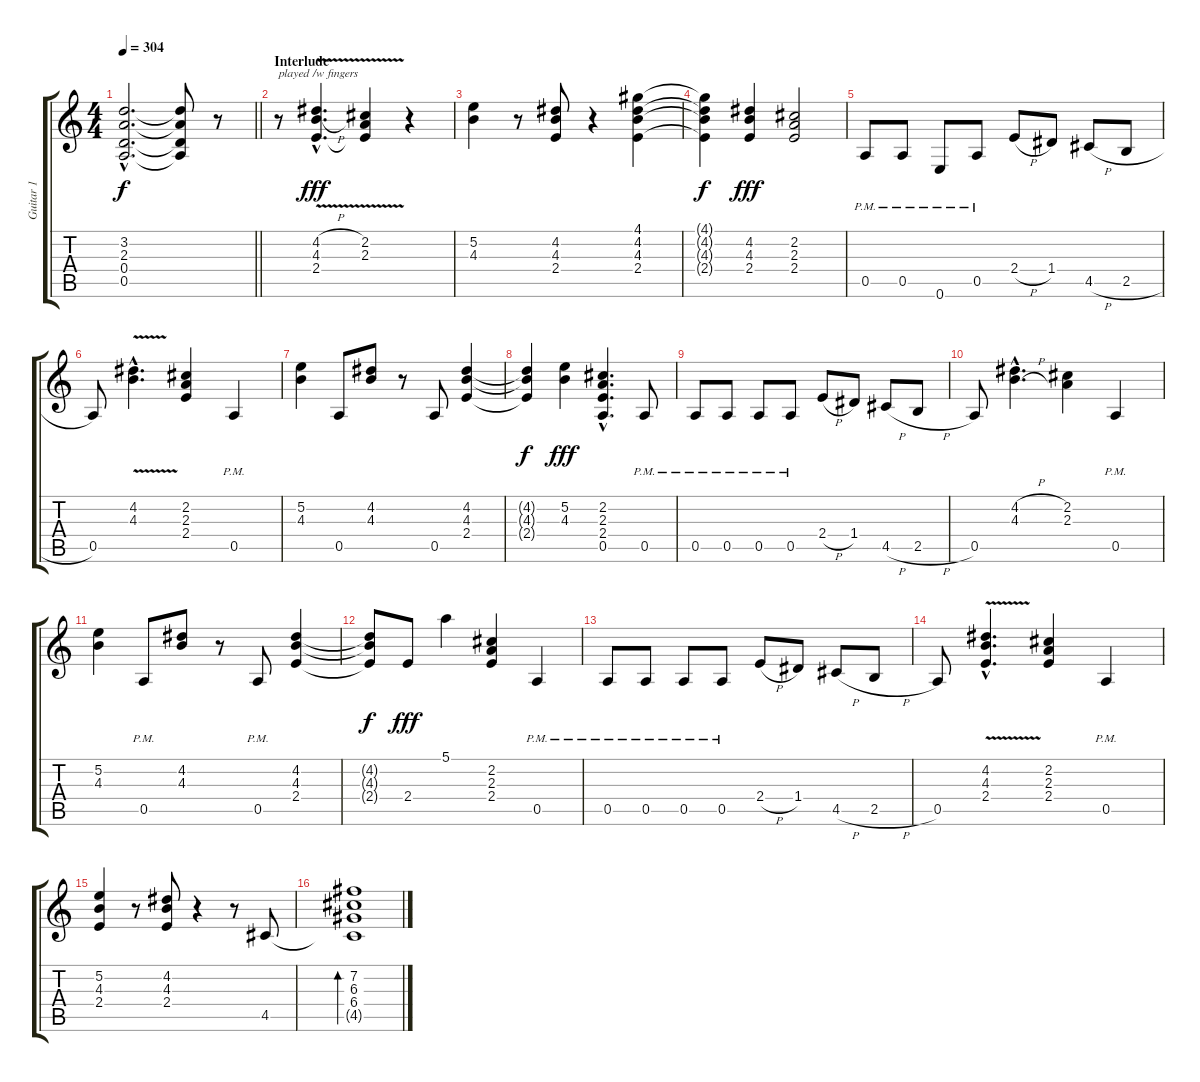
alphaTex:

\track ("Guitar 1" "Guitar 1") {instrument distortionguitar}
\staff {score tabs}
\tuning (E4 B3 G3 D3 A2 E2) {hide}
\ts (4 4)
\tempo 304
\clef g2
\barLineRight lightlight
\ks c
(3.2{hac t} 2.3{hac t} 0.4{hac t} 0.5{hac t}).2{d dy f} (3.2{t} 2.3{t} 0.4{t} 0.5{t}).8 r.8 |
\section ("" "Interlude")
r.8{txt "played /w fingers" instrument electricguitarclean} (4.2{h hac} 4.3{h hac} 2.4{v hac}).4{d dy fff} (2.2 2.3{v} 2.4{t}).4 r.4 |
(5.2 4.3).4 r.8 (4.2 4.3 2.4).8 r.4 (4.1 4.2 4.3 2.4).4 |
(4.1{t} 4.2{t} 4.3{t} 2.4{t}).4{dy f} (4.2 4.3 2.4).4{dy fff} (2.2 2.3 2.4).2 |
0.5{pm}.8 0.5{pm}.8 0.6{pm}.8 0.5{pm}.8 2.4{h}.8 1.4.8 4.5{h}.8 2.5{h}.8 |
0.5.8 (4.2{v hac} 4.3{v hac}).4{d} (2.2 2.3 2.4).4 0.5{pm}.4 |
(5.2 4.3).4 0.5.8 (4.2 4.3).8 r.8 0.5.8 (4.2 4.3 2.4).4 |
(4.2{t} 4.3{t} 2.4{t}).4{dy f} (5.2 4.3).4{dy fff} (2.2{hac} 2.3{hac} 2.4{hac} 0.5{hac}).4{d} 0.5{pm}.8 |
0.5{pm}.8 0.5{pm}.8 0.5{pm}.8 0.5{pm}.8 2.4{h}.8 1.4.8 4.5{h}.8 2.5{h}.8 |
0.5.8 (4.2{h hac} 4.3{h hac}).4{d} (2.2 2.3).4 0.5{pm}.4 |
(5.2 4.3).4 0.5{pm}.8 (4.2 4.3).8 r.8 0.5{pm}.8 (4.2 4.3 2.4).4 |
(4.2{t} 4.3{t} 2.4{t}).8{dy f} 2.4.8{dy fff} 5.1.4 (2.2 2.3 2.4).4 0.5{pm}.4 |
0.5{pm}.8 0.5{pm}.8 0.5{pm}.8 0.5{pm}.8 2.4{h}.8 1.4.8 4.5{h}.8 2.5{h}.8 |
0.5.8 (4.2{v hac} 4.3{v hac} 2.4{v hac}).4{d} (2.2 2.3 2.4).4 0.5{pm}.4 |
(5.2 4.3 2.4).4 r.8 (4.2 4.3 2.4).8 r.4 r.8 4.5.8 |
(7.2 6.3 6.4 4.5{t}).1{bd 480}
